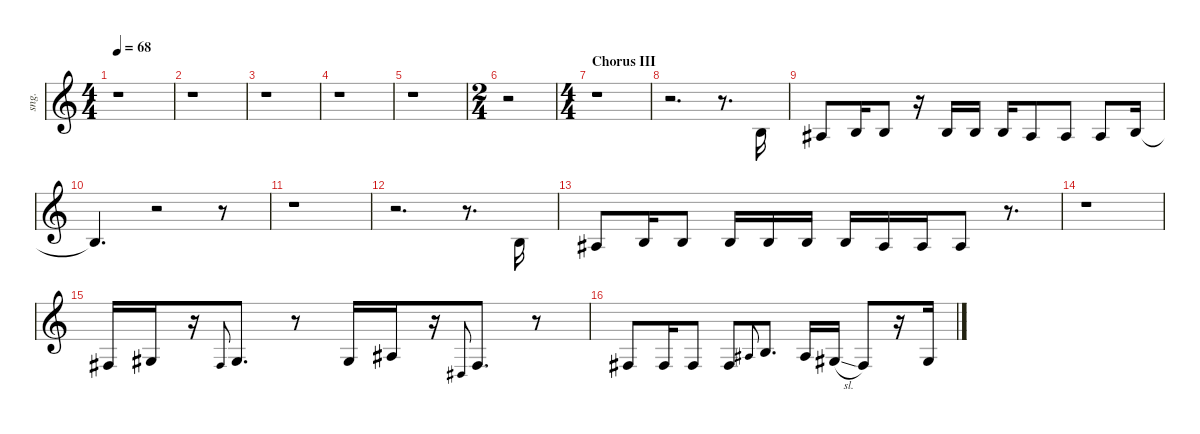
\defaultSystemsLayout 4
\hideDynamics
\bracketExtendMode nobrackets
\otherSystemsTrackNameOrientation horizontal
\track ("V. Harmony 1" "sng.") {instrument voiceoohs}
\staff {score}
\tuning (Eb4 Bb3 Gb3 Db3 Ab2 Eb2)
\ts (4 4)
\tempo 68
\clef g2
\ks c
r.1{dy mf beam Down} |
r.1{beam Down} |
r.1{beam Down} |
r.1{beam Down} |
r.1{beam Down} |
\ts (2 4)
\beaming (8 2 2)
r.2{beam Down} |
\ts (4 4)
\beaming (8 2 2 2 2)
\section ("" "Chorus III")
r.1{beam Down} |
r.2{d beam Down} r.8{d beam Down} 5.3.16{beam Up} |
4.3{acc #}.8{beam Up} 5.3.16{beam Up} 5.3.8{beam Up} r.16{beam Up} 5.3.16{beam Up} 5.3.16{beam Up} 5.3.16{beam Up} 4.3{acc #}.8{beam Up} 4.3{acc #}.8{beam Up} 4.3{acc #}.8{beam Up} 5.3.16{beam Up} |
5.3{t acc #}.4{d beam Up} r.2{beam Up} r.8{beam Up} |
r.1{beam Down} |
r.2{d beam Down} r.8{d beam Down} 5.3.16{beam Up} |
4.3{acc #}.8{beam Up} 5.3.16{beam Up} 5.3.8{beam Up} 5.3.16{beam Up} 5.3.16{beam Up} 5.3.16{beam Up} 5.3.16{beam Up} 4.3{acc #}.16{beam Up} 4.3{acc #}.16{beam Up} 4.3{acc #}.8{beam Up} r.8{d beam Up} |
r.1{beam Down} |
5.4{acc #}.16{beam Up} 7.4{acc #}.16{beam Up} r.16{beam Up} 5.4{acc #}.8{gr onbeat beam Up} 7.4{acc #}.8{d beam Up} r.8{beam Up} 7.4{acc #}.16{beam Up} 9.4{acc #}.16{beam Up} r.16{beam Up} 2.4{acc #}.8{gr onbeat beam Up} 5.4{acc #}.8{d beam Up} r.8{beam Up} |
5.4{acc #}.8{beam Up} 5.4{acc #}.16{beam Up} 5.4{acc #}.8{beam Up} 5.4{acc #}.8{beam Up} 9.4{acc #}.8{gr onbeat beam Up} 10.4.8{d beam Up} 9.4{acc #}.16{beam Up} 7.4{sl acc #}.16{beam Up} 5.4{acc #}.8{beam Up} r.16{beam Up} 7.4{acc #}.16{beam Up}
